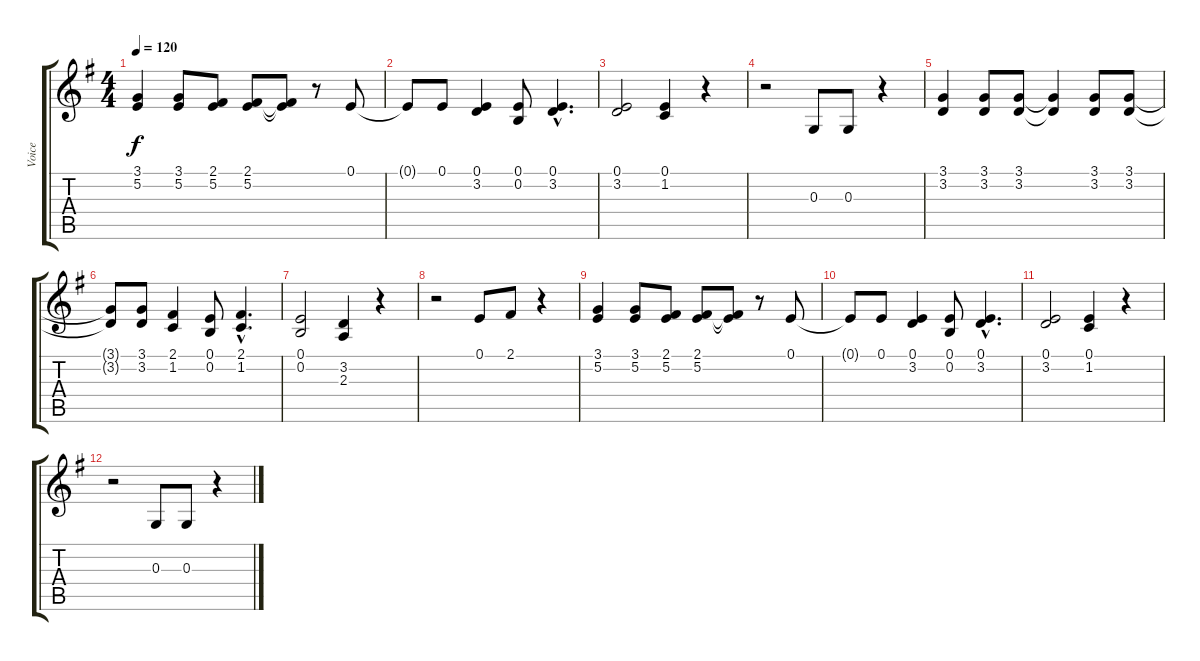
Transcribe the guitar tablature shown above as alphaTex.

\track ("Voice" "Voice") {instrument voiceoohs}
\staff {score tabs}
\tuning (E4 B3 G3 D3 A2 E2) {hide}
\ts (4 4)
\tempo 120
\clef g2
\ks g
(3.1 5.2).4{dy f} (3.1 5.2).8 (2.1 5.2).8 (2.1 5.2).8 (2.1{t} 5.2{t}).8 r.8 0.1.8 |
0.1{t}.8 0.1.8 (0.1 3.2).4 (0.1 0.2).8 (0.1{hac} 3.2{hac}).4{d} |
(0.1 3.2).2 (0.1 1.2).4 r.4 |
r.2 0.3.8 0.3.8 r.4 |
(3.1 3.2).4 (3.1 3.2).8 (3.1 3.2).8 (3.1{t} 3.2{t}).4 (3.1 3.2).8 (3.1 3.2).8 |
(3.1{t} 3.2{t}).8 (3.1 3.2).8 (2.1 1.2).4 (0.1 0.2).8 (2.1{hac} 1.2{hac}).4{d} |
(0.1 0.2).2 (3.2 2.3).4 r.4 |
r.2 0.1.8 2.1.8 r.4 |
(3.1 5.2).4 (3.1 5.2).8 (2.1 5.2).8 (2.1 5.2).8 (2.1{t} 5.2{t}).8 r.8 0.1.8 |
0.1{t}.8 0.1.8 (0.1 3.2).4 (0.1 0.2).8 (0.1{hac} 3.2{hac}).4{d} |
(0.1 3.2).2 (0.1 1.2).4 r.4 |
r.2 0.3.8 0.3.8 r.4
